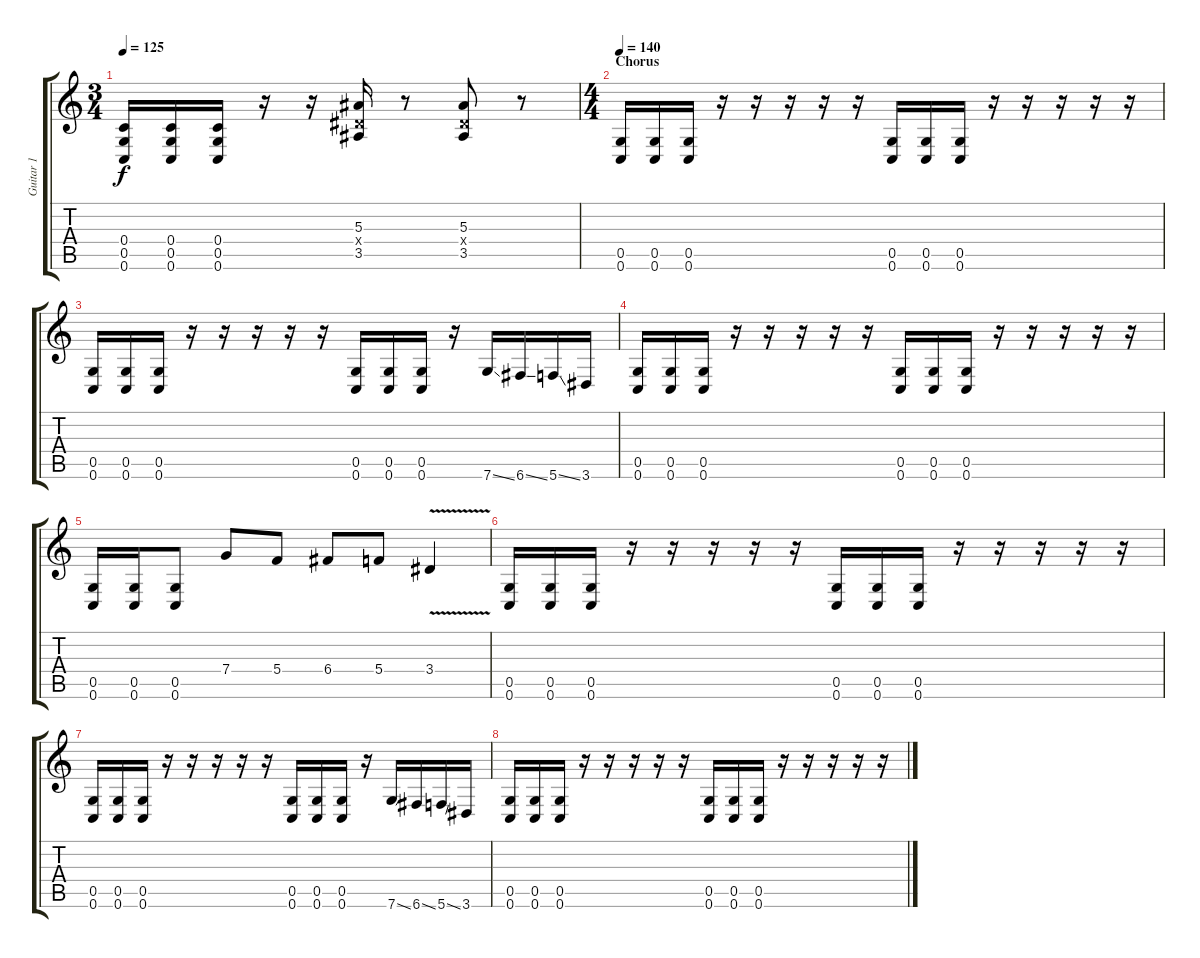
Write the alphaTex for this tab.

\track ("Guitar 1" "Guitar 1") {instrument distortionguitar}
\staff {score tabs}
\tuning (D4 A3 F3 C3 G2 C2) {hide}
\ts (3 4)
\tempo 125
\clef g2
\ks c
(0.4 0.5 0.6).16{dy f} (0.4 0.5 0.6).16 (0.4 0.5 0.6).16 r.16 r.16 (5.3 3.4{x} 3.5).16 r.8 (5.3 3.4{x} 3.5).8 r.8 |
\ts (4 4)
\section ("" "Chorus")
\tempo 140
(0.5 0.6).16 (0.5 0.6).16 (0.5 0.6).16 r.16 r.16 r.16 r.16 r.16 (0.5 0.6).16 (0.5 0.6).16 (0.5 0.6).16 r.16 r.16 r.16 r.16 r.16 |
(0.5 0.6).16 (0.5 0.6).16 (0.5 0.6).16 r.16 r.16 r.16 r.16 r.16 (0.5 0.6).16 (0.5 0.6).16 (0.5 0.6).16 r.16 7.6{ss}.16 6.6{ss}.16 5.6{ss}.16 3.6.16 |
(0.5 0.6).16 (0.5 0.6).16 (0.5 0.6).16 r.16 r.16 r.16 r.16 r.16 (0.5 0.6).16 (0.5 0.6).16 (0.5 0.6).16 r.16 r.16 r.16 r.16 r.16 |
(0.5 0.6).16 (0.5 0.6).16 (0.5 0.6).8 7.4.8 5.4.8 6.4.8 5.4.8 3.4{v}.4 |
(0.5 0.6).16 (0.5 0.6).16 (0.5 0.6).16 r.16 r.16 r.16 r.16 r.16 (0.5 0.6).16 (0.5 0.6).16 (0.5 0.6).16 r.16 r.16 r.16 r.16 r.16 |
(0.5 0.6).16 (0.5 0.6).16 (0.5 0.6).16 r.16 r.16 r.16 r.16 r.16 (0.5 0.6).16 (0.5 0.6).16 (0.5 0.6).16 r.16 7.6{ss}.16 6.6{ss}.16 5.6{ss}.16 3.6.16 |
(0.5 0.6).16 (0.5 0.6).16 (0.5 0.6).16 r.16 r.16 r.16 r.16 r.16 (0.5 0.6).16 (0.5 0.6).16 (0.5 0.6).16 r.16 r.16 r.16 r.16 r.16
